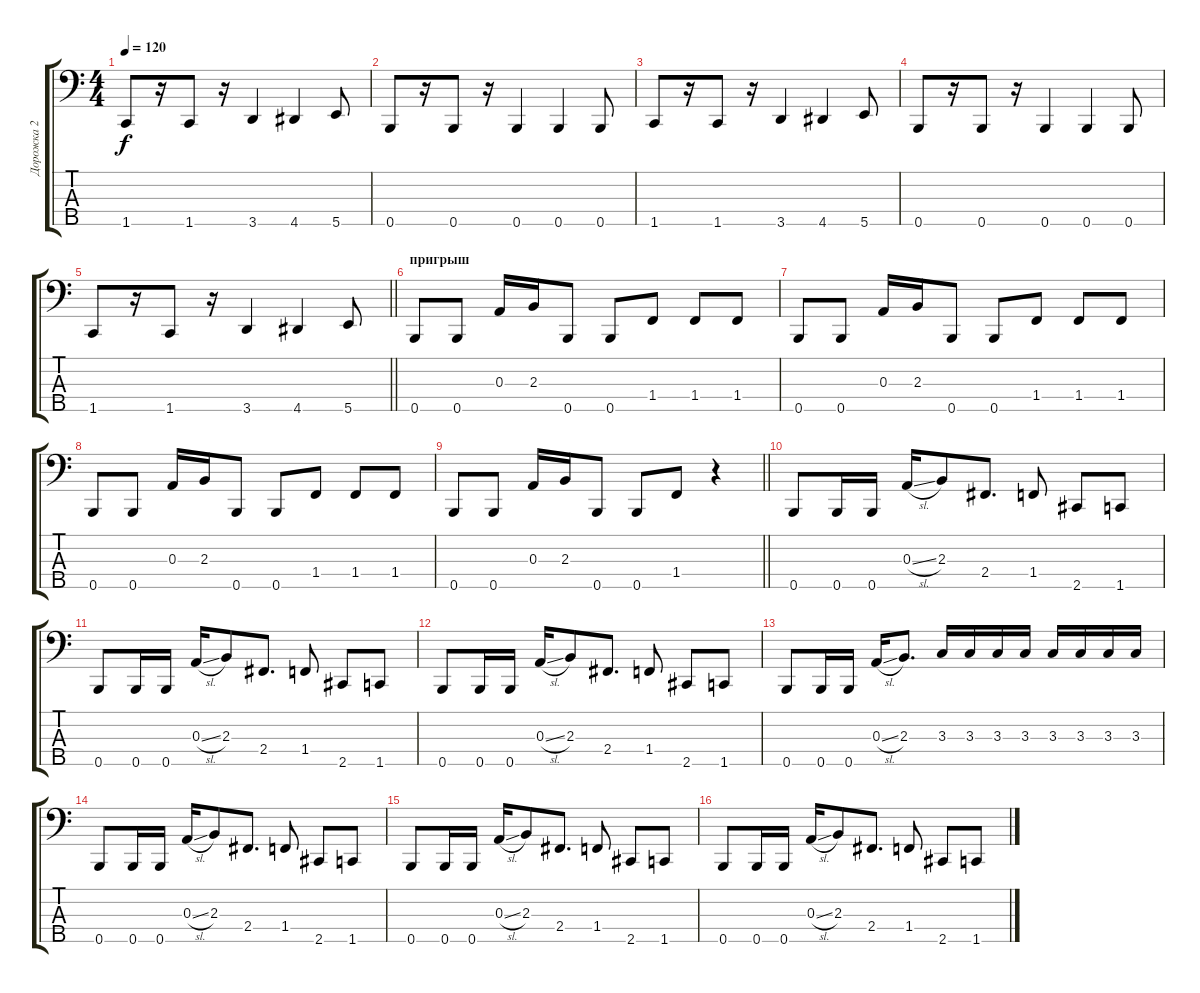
\track ("Дорожка 2" "Дорожка 2") {instrument electricbassfinger}
\staff {score tabs}
\tuning (G2 D2 A1 E1 B0) {hide}
\ts (4 4)
\tempo 120
\clef f4
\ks c
1.5.8{dy f} r.16 1.5.8 r.16 3.5.4 4.5.4 5.5.8 |
0.5.8 r.16 0.5.8 r.16 0.5.4 0.5.4 0.5.8 |
1.5.8 r.16 1.5.8 r.16 3.5.4 4.5.4 5.5.8 |
0.5.8 r.16 0.5.8 r.16 0.5.4 0.5.4 0.5.8 |
\barLineRight lightlight
1.5.8 r.16 1.5.8 r.16 3.5.4 4.5.4 5.5.8 |
\section ("" "пригрыш")
0.5.8 0.5.8 0.3.16 2.3.16 0.5.8 0.5.8 1.4.8 1.4.8 1.4.8 |
0.5.8 0.5.8 0.3.16 2.3.16 0.5.8 0.5.8 1.4.8 1.4.8 1.4.8 |
0.5.8 0.5.8 0.3.16 2.3.16 0.5.8 0.5.8 1.4.8 1.4.8 1.4.8 |
\barLineRight lightlight
0.5.8 0.5.8 0.3.16 2.3.16 0.5.8 0.5.8 1.4.8 r.4 |
0.5.8 0.5.16 0.5.16 0.3{sl}.16 2.3.8 2.4.8{d} 1.4.8 2.5.8 1.5.8 |
0.5.8 0.5.16 0.5.16 0.3{sl}.16 2.3.8 2.4.8{d} 1.4.8 2.5.8 1.5.8 |
0.5.8 0.5.16 0.5.16 0.3{sl}.16 2.3.8 2.4.8{d} 1.4.8 2.5.8 1.5.8 |
0.5.8 0.5.16 0.5.16 0.3{sl}.16 2.3.8{d} 3.3.16 3.3.16 3.3.16 3.3.16 3.3.16 3.3.16 3.3.16 3.3.16 |
0.5.8 0.5.16 0.5.16 0.3{sl}.16 2.3.8 2.4.8{d} 1.4.8 2.5.8 1.5.8 |
0.5.8 0.5.16 0.5.16 0.3{sl}.16 2.3.8 2.4.8{d} 1.4.8 2.5.8 1.5.8 |
0.5.8 0.5.16 0.5.16 0.3{sl}.16 2.3.8 2.4.8{d} 1.4.8 2.5.8 1.5.8
